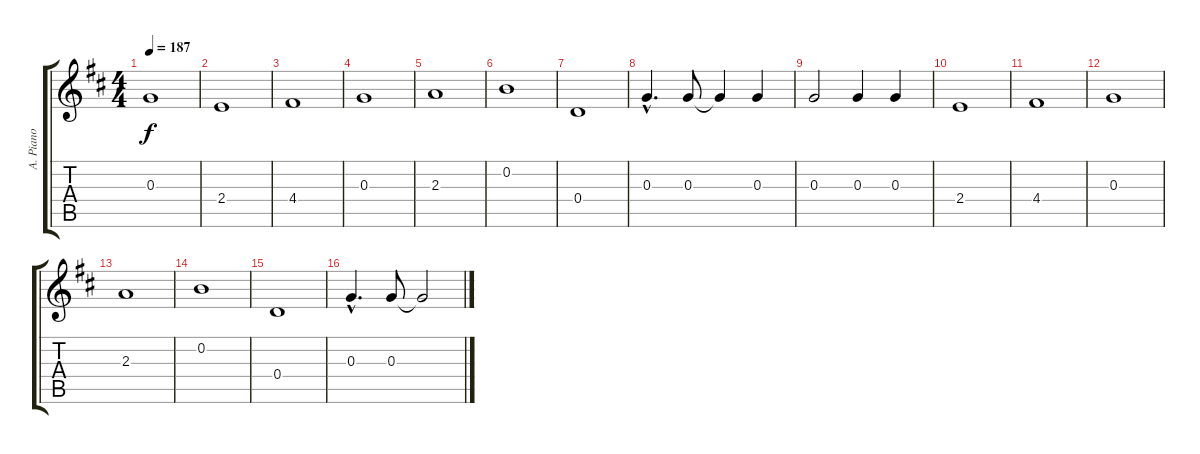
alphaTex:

\track ("A. Piano" "A. Piano") {instrument electricbasspick}
\staff {score tabs}
\tuning (E4 B3 G3 D3 A2 E2) {hide}
\ts (4 4)
\tempo 187
\clef g2
\ks d
0.3{t}.1{dy f} |
2.4.1 |
4.4.1 |
0.3.1 |
2.3.1 |
0.2.1 |
0.4.1 |
0.3{hac}.4{d} 0.3.8 0.3{t}.4 0.3.4 |
0.3.2 0.3.4 0.3.4 |
2.4.1 |
4.4.1 |
0.3.1 |
2.3.1 |
0.2.1 |
0.4.1 |
0.3{hac}.4{d} 0.3.8 0.3{t}.2
